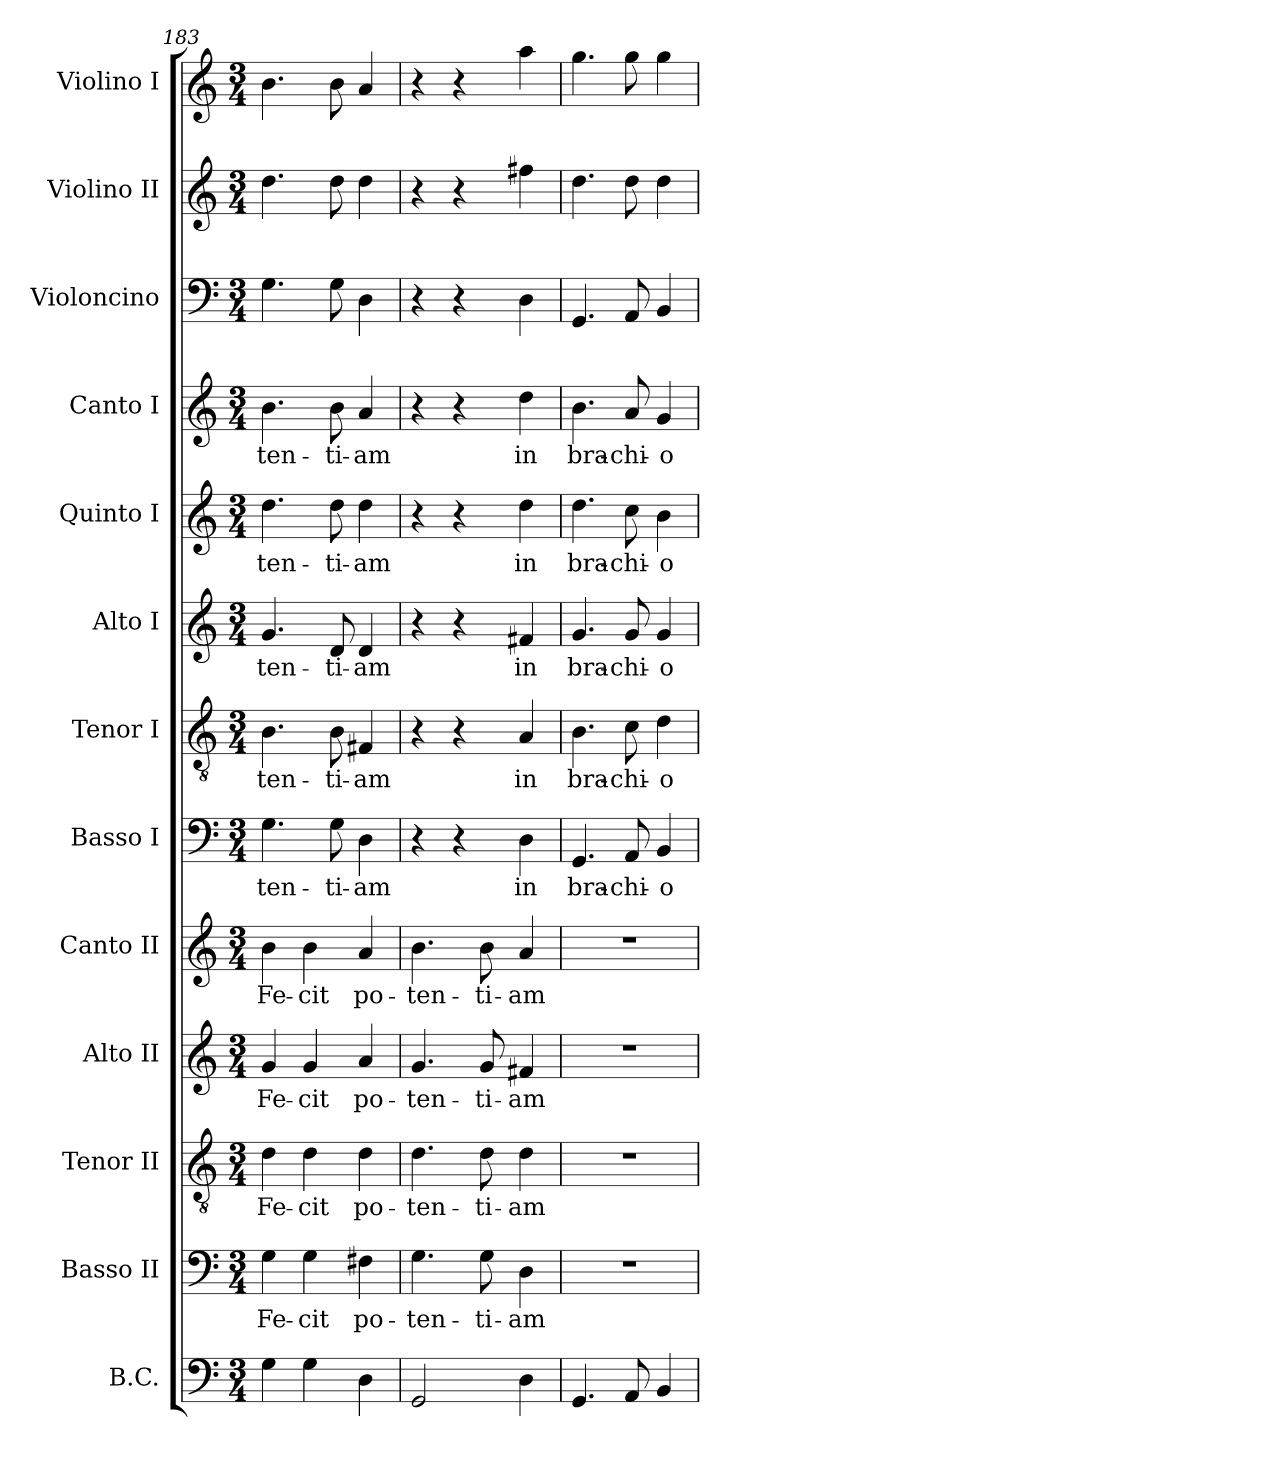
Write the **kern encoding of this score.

**kern	**kern	**text	**kern	**text	**kern	**text	**kern	**text	**kern	**text	**kern	**text	**kern	**text	**kern	**text	**kern	**text	**kern	**kern	**kern
*part13	*part12	*part12	*part11	*part11	*part10	*part10	*part9	*part9	*part8	*part8	*part7	*part7	*part6	*part6	*part5	*part5	*part4	*part4	*part3	*part2	*part1
*staff13	*staff12	*staff12	*staff11	*staff11	*staff10	*staff10	*staff9	*staff9	*staff8	*staff8	*staff7	*staff7	*staff6	*staff6	*staff5	*staff5	*staff4	*staff4	*staff3	*staff2	*staff1
*I"B.C.	*I"Basso II	*	*I"Tenor II	*	*I"Alto II	*	*I"Canto II	*	*I"Basso I	*	*I"Tenor I	*	*I"Alto I	*	*I"Quinto I	*	*I"Canto I	*	*I"Violoncino	*I"Violino II	*I"Violino I
*I'BC	*I'B 2	*	*I'T 2	*	*I'A 2	*	*I'C 2	*	*I'B 1	*	*I'T 1	*	*I'A 1	*	*I'Q 1	*	*I'C 1	*	*	*I'Vln. II	*I'Vln. I
*clefF4	*clefF4	*	*clefGv2	*	*clefG2	*	*clefG2	*	*clefF4	*	*clefGv2	*	*clefG2	*	*clefG2	*	*clefG2	*	*clefF4	*clefG2	*clefG2
*k[]	*k[]	*	*k[]	*	*k[]	*	*k[]	*	*k[]	*	*k[]	*	*k[]	*	*k[]	*	*k[]	*	*k[]	*k[]	*k[]
*C:	*C:	*	*C:	*	*C:	*	*C:	*	*C:	*	*C:	*	*C:	*	*C:	*	*C:	*	*C:	*C:	*C:
*M3/4	*M3/4	*	*M3/4	*	*M3/4	*	*M3/4	*	*M3/4	*	*M3/4	*	*M3/4	*	*M3/4	*	*M3/4	*	*M3/4	*M3/4	*M3/4
=183	=183	=183	=183	=183	=183	=183	=183	=183	=183	=183	=183	=183	=183	=183	=183	=183	=183	=183	=183	=183	=183
!	!	!LO:LY:b	!	!	!	!	!	!	!	!	!	!	!	!	!	!	!	!	!	!	!
!	!	!	!	!LO:LY:b	!	!	!	!	!	!	!	!	!	!	!	!	!	!	!	!	!
!	!	!	!	!	!	!LO:LY:b	!	!	!	!	!	!	!	!	!	!	!	!	!	!	!
!	!	!	!	!	!	!	!	!LO:LY:b	!	!	!	!	!	!	!	!	!	!	!	!	!
!	!	!	!	!	!	!	!	!	!	!LO:LY:b	!	!	!	!	!	!	!	!	!	!	!
!	!	!	!	!	!	!	!	!	!	!	!	!LO:LY:b	!	!	!	!	!	!	!	!	!
!	!	!	!	!	!	!	!	!	!	!	!	!	!	!LO:LY:b	!	!	!	!	!	!	!
!	!	!	!	!	!	!	!	!	!	!	!	!	!	!	!	!LO:LY:b	!	!	!	!	!
!	!	!	!	!	!	!	!	!	!	!	!	!	!	!	!	!	!	!LO:LY:b	!	!	!
4G\	4G\	Fe-	4d\	Fe-	4g/	Fe-	4b\	Fe-	4.G\	-ten-	4.B\	-ten-	4.g/	-ten-	4.dd\	-ten-	4.b\	-ten-	4.G\	4.dd\	4.b\
!	!	!LO:LY:b	!	!	!	!	!	!	!	!	!	!	!	!	!	!	!	!	!	!	!
!	!	!	!	!LO:LY:b	!	!	!	!	!	!	!	!	!	!	!	!	!	!	!	!	!
!	!	!	!	!	!	!LO:LY:b	!	!	!	!	!	!	!	!	!	!	!	!	!	!	!
!	!	!	!	!	!	!	!	!LO:LY:b	!	!	!	!	!	!	!	!	!	!	!	!	!
4G\	4G\	-cit	4d\	-cit	4g/	-cit	4b\	-cit	.	.	.	.	.	.	.	.	.	.	.	.	.
!	!	!	!	!	!	!	!	!	!	!LO:LY:b	!	!	!	!	!	!	!	!	!	!	!
!	!	!	!	!	!	!	!	!	!	!	!	!LO:LY:b	!	!	!	!	!	!	!	!	!
!	!	!	!	!	!	!	!	!	!	!	!	!	!	!LO:LY:b	!	!	!	!	!	!	!
!	!	!	!	!	!	!	!	!	!	!	!	!	!	!	!	!LO:LY:b	!	!	!	!	!
!	!	!	!	!	!	!	!	!	!	!	!	!	!	!	!	!	!	!LO:LY:b	!	!	!
.	.	.	.	.	.	.	.	.	8G\	-ti-	8B\	-ti-	8d/	-ti-	8dd\	-ti-	8b\	-ti-	8G\	8dd\	8b\
!	!	!LO:LY:b	!	!	!	!	!	!	!	!	!	!	!	!	!	!	!	!	!	!	!
!	!	!	!	!LO:LY:b	!	!	!	!	!	!	!	!	!	!	!	!	!	!	!	!	!
!	!	!	!	!	!	!LO:LY:b	!	!	!	!	!	!	!	!	!	!	!	!	!	!	!
!	!	!	!	!	!	!	!	!LO:LY:b	!	!	!	!	!	!	!	!	!	!	!	!	!
!	!	!	!	!	!	!	!	!	!	!LO:LY:b	!	!	!	!	!	!	!	!	!	!	!
!	!	!	!	!	!	!	!	!	!	!	!	!LO:LY:b	!	!	!	!	!	!	!	!	!
!	!	!	!	!	!	!	!	!	!	!	!	!	!	!LO:LY:b	!	!	!	!	!	!	!
!	!	!	!	!	!	!	!	!	!	!	!	!	!	!	!	!LO:LY:b	!	!	!	!	!
!	!	!	!	!	!	!	!	!	!	!	!	!	!	!	!	!	!	!LO:LY:b	!	!	!
4D\	4F#X\	po-	4d\	po-	4a/	po-	4a/	po-	4D\	-am	4F#X/	-am	4d/	-am	4dd\	-am	4a/	-am	4D\	4dd\	4a/
=184	=184	=184	=184	=184	=184	=184	=184	=184	=184	=184	=184	=184	=184	=184	=184	=184	=184	=184	=184	=184	=184
!	!	!LO:LY:b	!	!	!	!	!	!	!	!	!	!	!	!	!	!	!	!	!	!	!
!	!	!	!	!LO:LY:b	!	!	!	!	!	!	!	!	!	!	!	!	!	!	!	!	!
!	!	!	!	!	!	!LO:LY:b	!	!	!	!	!	!	!	!	!	!	!	!	!	!	!
!	!	!	!	!	!	!	!	!LO:LY:b	!	!	!	!	!	!	!	!	!	!	!	!	!
2GG/	4.G\	-ten-	4.d\	-ten-	4.g/	-ten-	4.b\	-ten-	4r	.	4r	.	4r	.	4r	.	4r	.	4r	4r	4r
.	.	.	.	.	.	.	.	.	4r	.	4r	.	4r	.	4r	.	4r	.	4r	4r	4r
!	!	!LO:LY:b	!	!	!	!	!	!	!	!	!	!	!	!	!	!	!	!	!	!	!
!	!	!	!	!LO:LY:b	!	!	!	!	!	!	!	!	!	!	!	!	!	!	!	!	!
!	!	!	!	!	!	!LO:LY:b	!	!	!	!	!	!	!	!	!	!	!	!	!	!	!
!	!	!	!	!	!	!	!	!LO:LY:b	!	!	!	!	!	!	!	!	!	!	!	!	!
.	8G\	-ti-	8d\	-ti-	8g/	-ti-	8b\	-ti-	.	.	.	.	.	.	.	.	.	.	.	.	.
!	!	!LO:LY:b	!	!	!	!	!	!	!	!	!	!	!	!	!	!	!	!	!	!	!
!	!	!	!	!LO:LY:b	!	!	!	!	!	!	!	!	!	!	!	!	!	!	!	!	!
!	!	!	!	!	!	!LO:LY:b	!	!	!	!	!	!	!	!	!	!	!	!	!	!	!
!	!	!	!	!	!	!	!	!LO:LY:b	!	!	!	!	!	!	!	!	!	!	!	!	!
!	!	!	!	!	!	!	!	!	!	!LO:LY:b	!	!	!	!	!	!	!	!	!	!	!
!	!	!	!	!	!	!	!	!	!	!	!	!LO:LY:b	!	!	!	!	!	!	!	!	!
!	!	!	!	!	!	!	!	!	!	!	!	!	!	!LO:LY:b	!	!	!	!	!	!	!
!	!	!	!	!	!	!	!	!	!	!	!	!	!	!	!	!LO:LY:b	!	!	!	!	!
!	!	!	!	!	!	!	!	!	!	!	!	!	!	!	!	!	!	!LO:LY:b	!	!	!
4D\	4D\	-am	4d\	-am	4f#X/	-am	4a/	-am	4D\	in	4A/	in	4f#X/	in	4dd\	in	4dd\	in	4D\	4ff#X\	4aa\
=185	=185	=185	=185	=185	=185	=185	=185	=185	=185	=185	=185	=185	=185	=185	=185	=185	=185	=185	=185	=185	=185
!	!	!	!	!	!	!	!	!	!	!LO:LY:b	!	!	!	!	!	!	!	!	!	!	!
!	!	!	!	!	!	!	!	!	!	!	!	!LO:LY:b	!	!	!	!	!	!	!	!	!
!	!	!	!	!	!	!	!	!	!	!	!	!	!	!LO:LY:b	!	!	!	!	!	!	!
!	!	!	!	!	!	!	!	!	!	!	!	!	!	!	!	!LO:LY:b	!	!	!	!	!
!	!	!	!	!	!	!	!	!	!	!	!	!	!	!	!	!	!	!LO:LY:b	!	!	!
4.GG/	2.r	.	2.r	.	2.r	.	2.r	.	4.GG/	bra-	4.B\	bra-	4.g/	bra-	4.dd\	bra-	4.b\	bra-	4.GG/	4.dd\	4.gg\
!	!	!	!	!	!	!	!	!	!	!LO:LY:b	!	!	!	!	!	!	!	!	!	!	!
!	!	!	!	!	!	!	!	!	!	!	!	!LO:LY:b	!	!	!	!	!	!	!	!	!
!	!	!	!	!	!	!	!	!	!	!	!	!	!	!LO:LY:b	!	!	!	!	!	!	!
!	!	!	!	!	!	!	!	!	!	!	!	!	!	!	!	!LO:LY:b	!	!	!	!	!
!	!	!	!	!	!	!	!	!	!	!	!	!	!	!	!	!	!	!LO:LY:b	!	!	!
8AA/	.	.	.	.	.	.	.	.	8AA/	-chi-	8c\	-chi-	8g/	-chi-	8cc\	-chi-	8a/	-chi-	8AA/	8dd\	8gg\
!	!	!	!	!	!	!	!	!	!	!LO:LY:b	!	!	!	!	!	!	!	!	!	!	!
!	!	!	!	!	!	!	!	!	!	!	!	!LO:LY:b	!	!	!	!	!	!	!	!	!
!	!	!	!	!	!	!	!	!	!	!	!	!	!	!LO:LY:b	!	!	!	!	!	!	!
!	!	!	!	!	!	!	!	!	!	!	!	!	!	!	!	!LO:LY:b	!	!	!	!	!
!	!	!	!	!	!	!	!	!	!	!	!	!	!	!	!	!	!	!LO:LY:b	!	!	!
4BB/	.	.	.	.	.	.	.	.	4BB/	-o	4d\	-o	4g/	-o	4b\	-o	4g/	-o	4BB/	4dd\	4gg\
=	=	=	=	=	=	=	=	=	=	=	=	=	=	=	=	=	=	=	=	=	=
*-	*-	*-	*-	*-	*-	*-	*-	*-	*-	*-	*-	*-	*-	*-	*-	*-	*-	*-	*-	*-	*-
